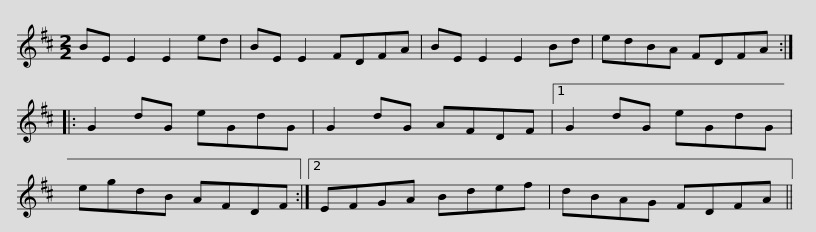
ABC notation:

X:1
L:1/8
M:2/2
I:linebreak $
K:D
V:1 treble
V:1
 BE E2 E2 ed | BE E2 FDFA | BE E2 E2 Bd | edBA FDFA :: G2 dG eGdG | %5
 G2 dG AFDF |1$ G2 dG eGdG | egdB AFDF :|2 EFGA Bdef | dBAG FDFA || %10
